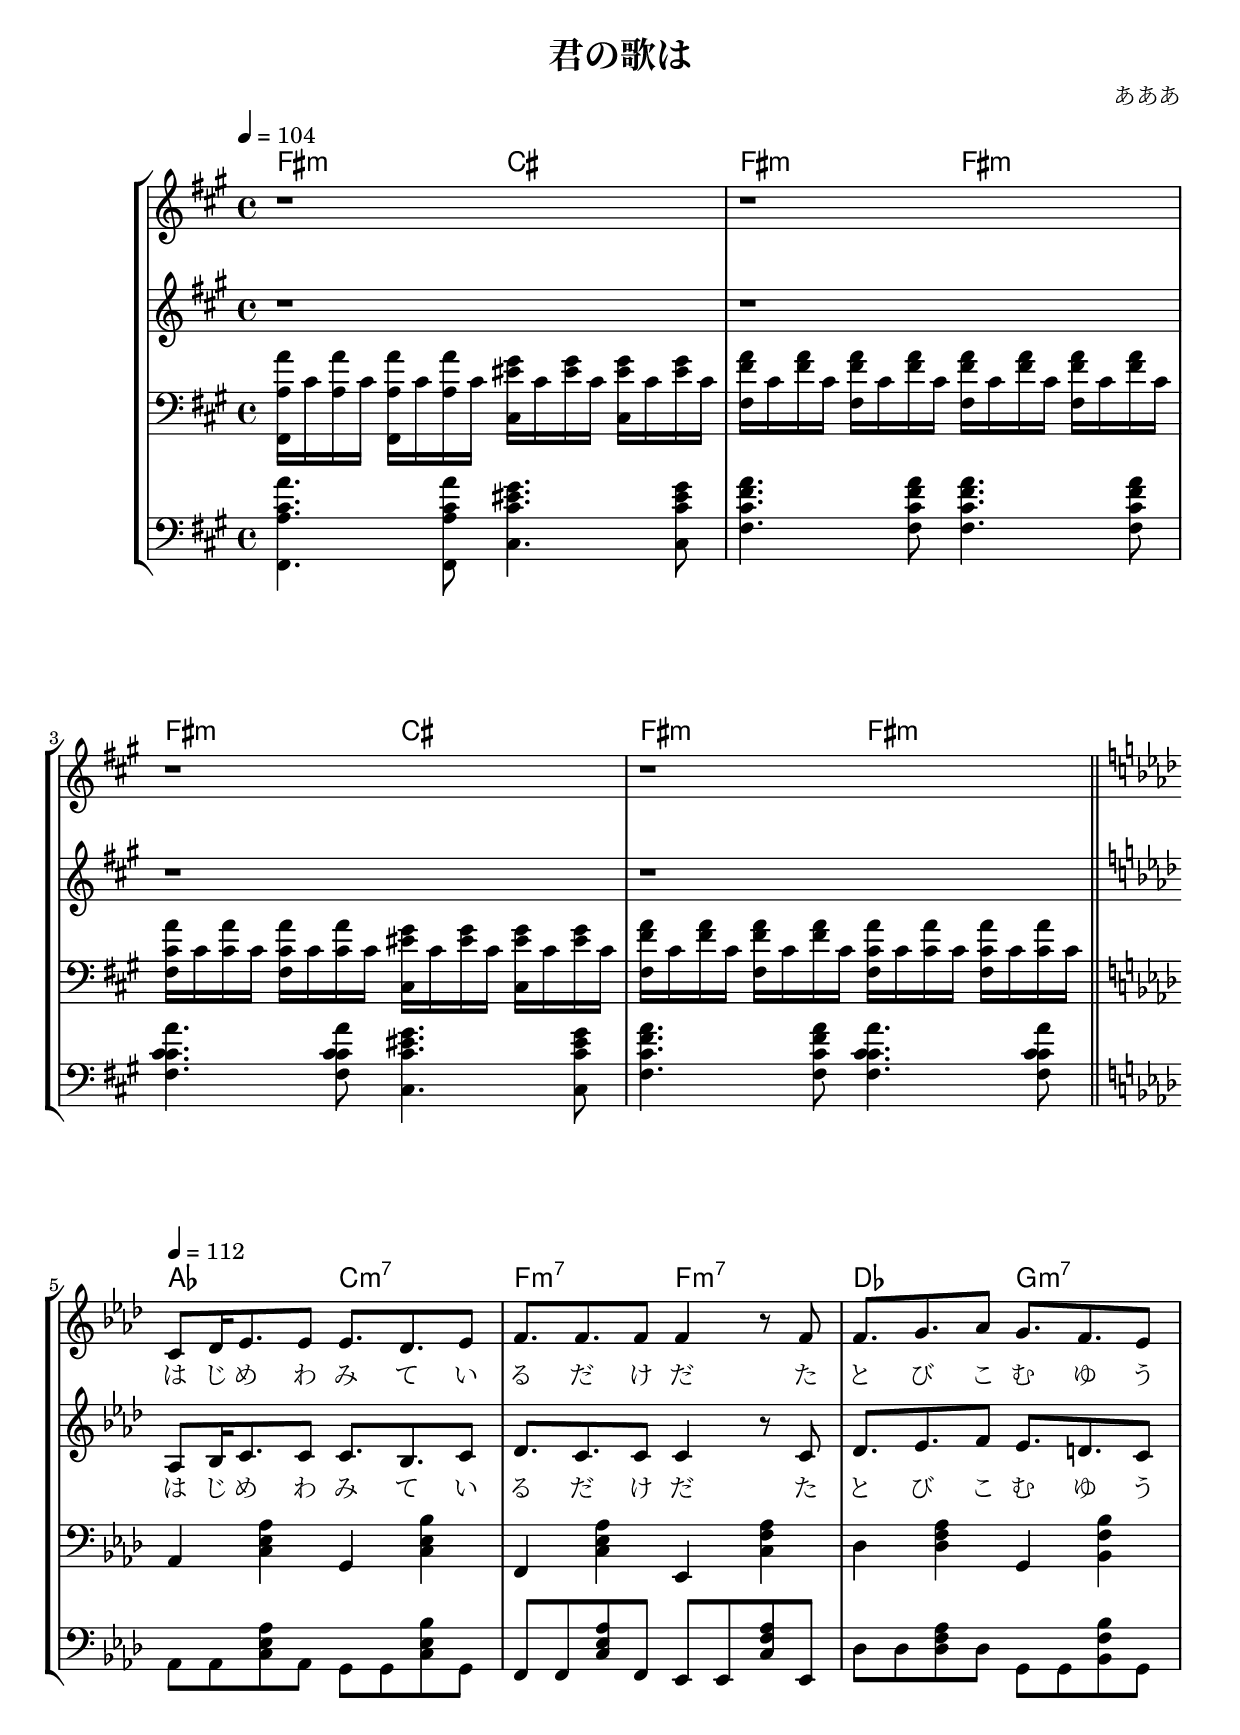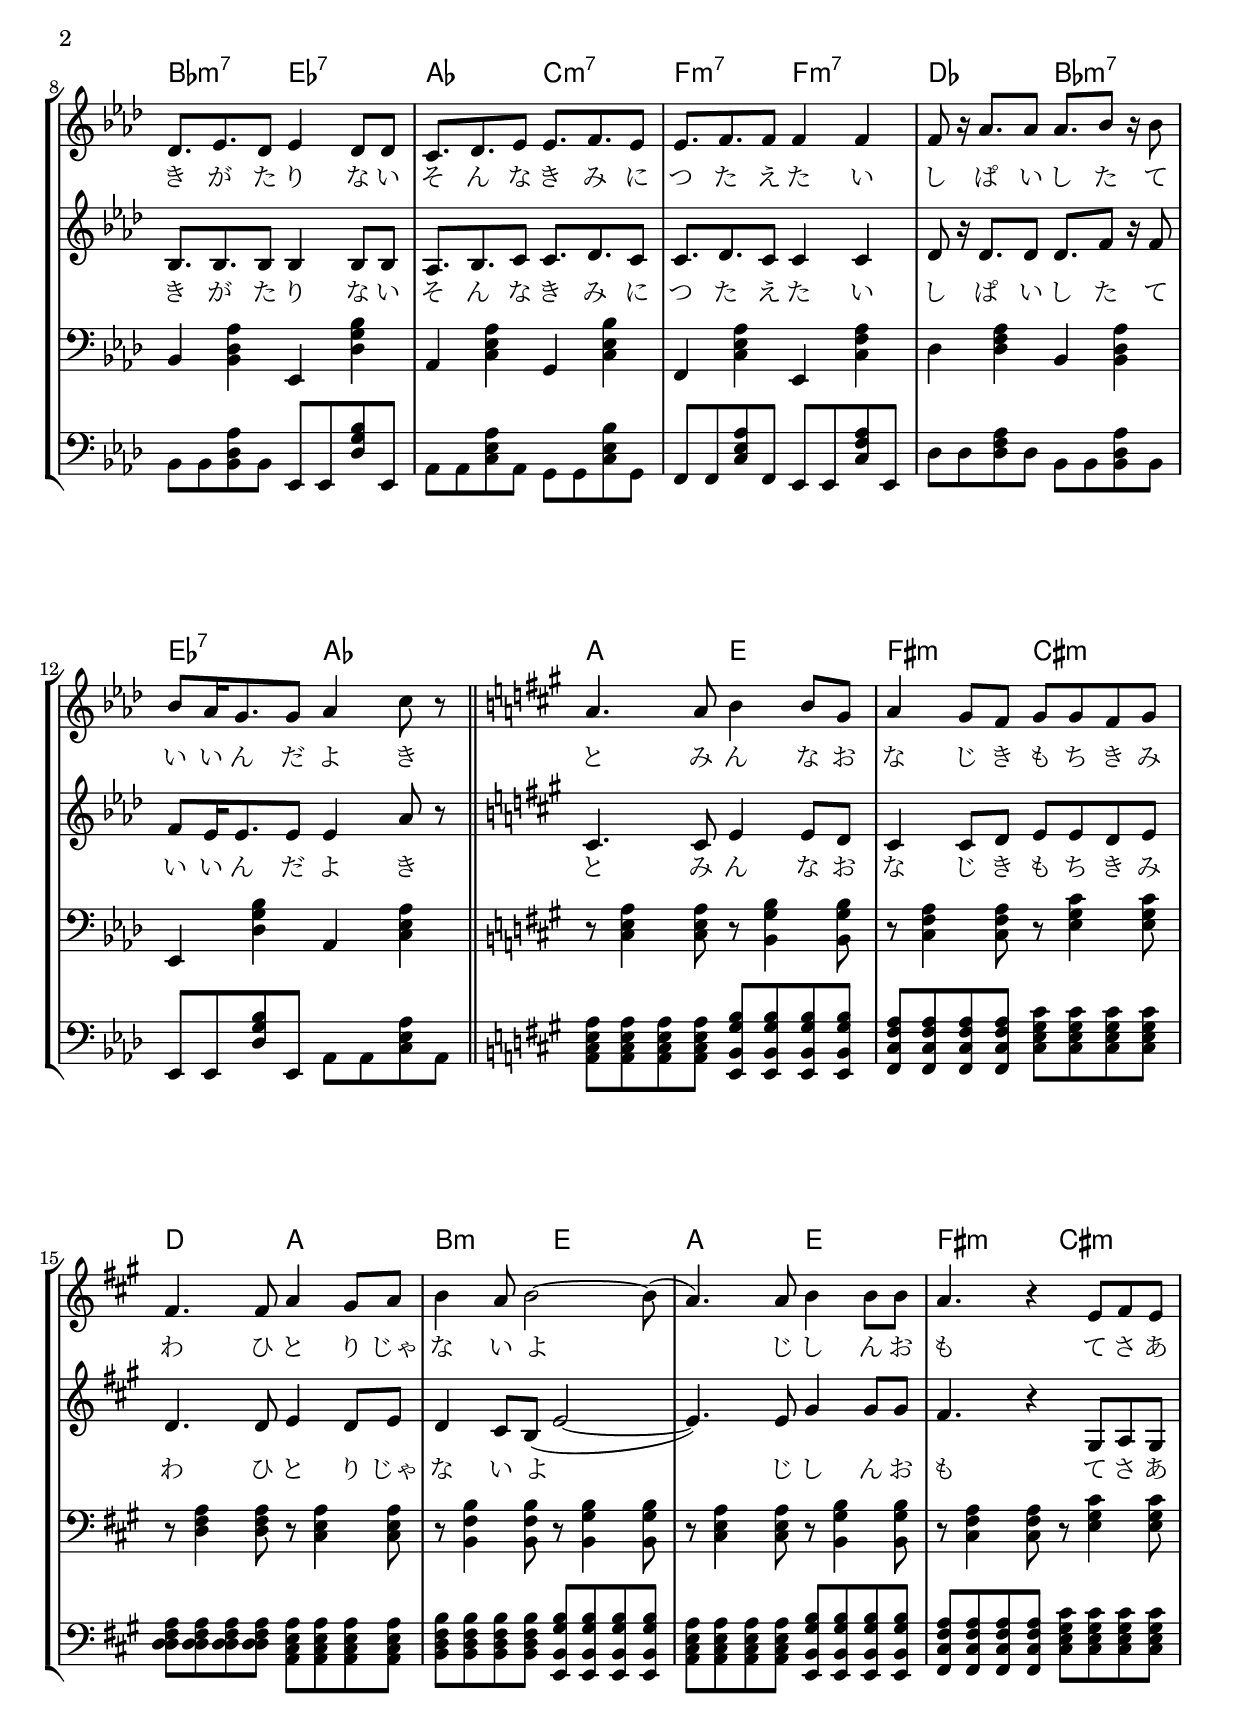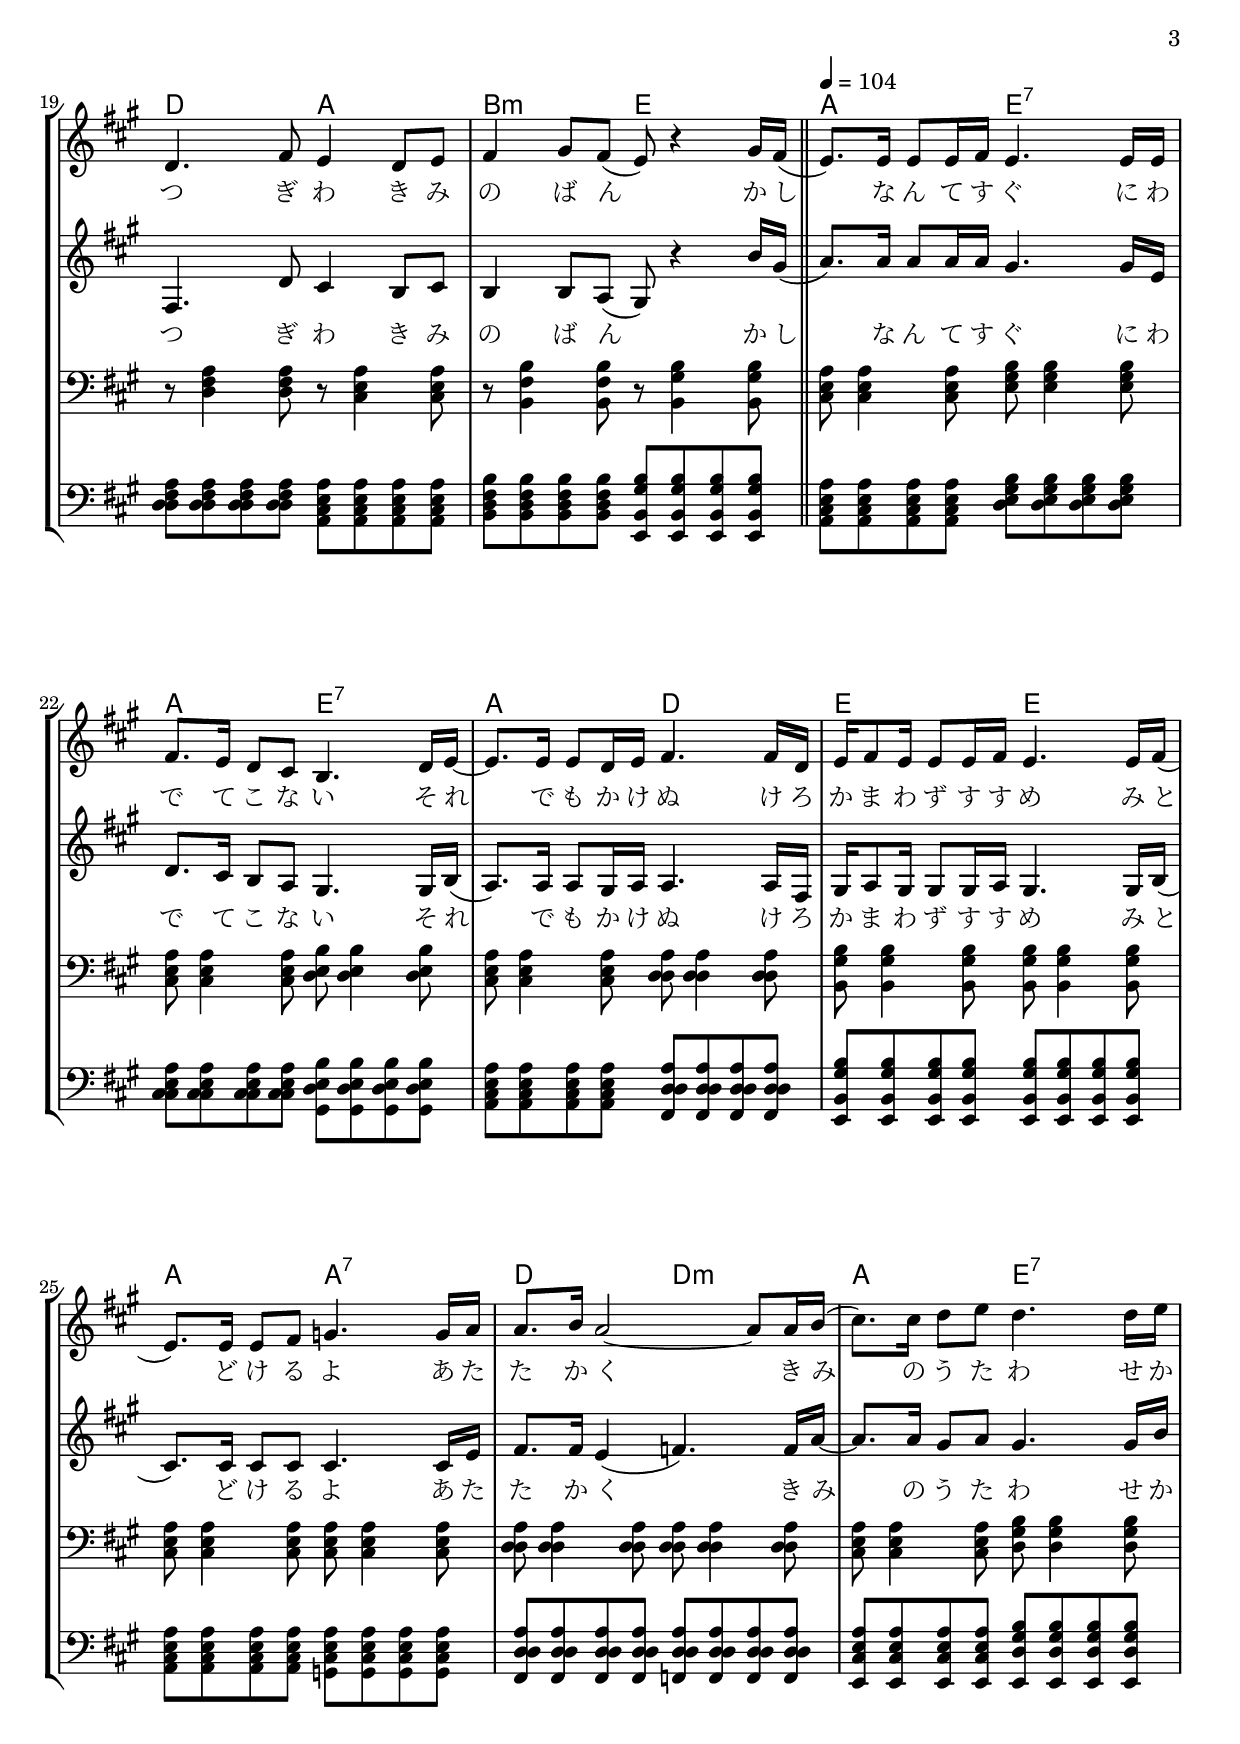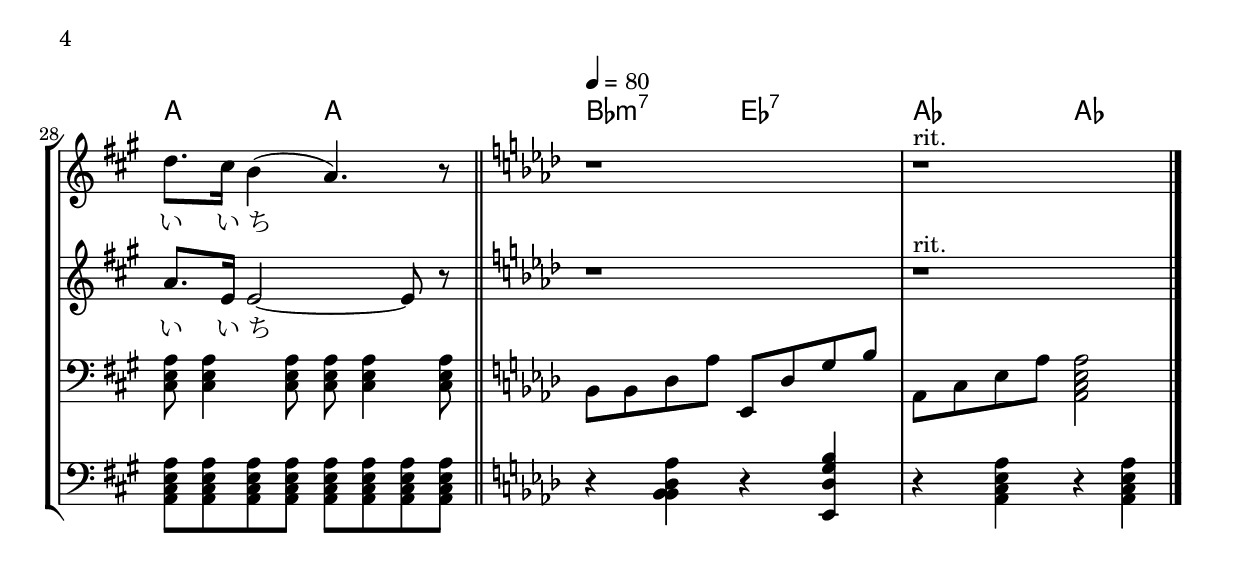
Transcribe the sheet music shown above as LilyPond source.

\version "2.12.1"

\header {
	title = \markup {君の歌は}
	composer = \markup \center-column {あああ}
}

harmony = \chordmode {
	fis2:m cis fis:m fis:m fis:m cis fis:m fis:m 

	as c:min7 f:min7 f:min7 des g:min7 bes:min7 es:7 as c:min7 f:min7 f:min7 des bes:min7 es:7 as 

	a e fis:m cis:m d a b:m e a e fis:m cis:m d a b:m e 

	a e:7 a e:7 a d e e a a:7 d d:m a e:7 a a 

	bes:min7 es:7 as as 
}

melody = {
	\key a \major
	\tempo 4 = 104
	r1 | r1 | r1 | r1   
	\set Staff.midiInstrument = #"fss0.39"
		\key as \major
	\tempo 4 = 112
c'8  des'16  es'8.  es'8  es'8.  des'8.  es'8 
	f'8.  f'8.  f'8  f'4  r8  f'8 
	f'8.  g'8.  as'8  g'8.  f'8.  es'8 
	des'8.  es'8.  des'8  es'4  des'8  des'8 
	c'8.  des'8.  es'8  es'8.  f'8.  es'8 
	es'8.  f'8.  f'8  f'4  f'4 
	f'8  r16  as'8.  as'8  as'8.  bes'8  r16  bes'8 
	bes'8  as'16  g'8.  g'8  as'4  	\set Staff.midiInstrument = #"fss0.37"
	c''8  r8 
		\key a \major
a'4.  a'8  b'4  b'8  gis'8 
	a'4  gis'8  fis'8  gis'8  gis'8  fis'8  gis'8 
	fis'4.  fis'8  a'4  gis'8  a'8 
	b'4  a'8  b'2~b'8 
	(a'4.)  a'8  b'4  b'8  b'8 
	a'4.  r4  e'8  fis'8  e'8 
	d'4.  fis'8  e'4  d'8  e'8 
	fis'4  gis'8  fis'8  (e'8)  	r4 	\set Staff.midiInstrument = #"fss0.37"
	gis'16  fis'16 
	(	\tempo 4 = 104
e'8.)  e'16  e'8  e'16  fis'16  e'4.  e'16  e'16 
	fis'8.  e'16  d'8  cis'8  b4.  d'16  e'16~ 
	e'8.  e'16  e'8  d'16  e'16  fis'4.  fis'16  d'16 
	e'16  fis'8  e'16  e'8  e'16  fis'16  e'4.  e'16  fis'16 
	(e'8.)  e'16  e'8  fis'8  g'4.  g'16  a'16 
	a'8.  b'16  a'2~a'8  a'16  b'16 
	(cis''8.)  cis''16  d''8  e''8  d''4.  d''16  e''16 
	d''8.  cis''16  b'4  (a'4.)  	r8 	\key as \major
	\tempo 4 = 80
	r1 | r1^"rit." \bar "|."
}

words = \lyricmode {
	
	は  じ  め  わ  み  て  い  る  だ  け  だ  た  と  び  こ  む  ゆ  う  き  が  た  り  な  い  そ  ん  な  き  み  に  つ  た  え  た  い  し  ぱ  い  し  た  て  い  い  ん  だ  よ  
	き  と  み  ん  な  お  な  じ  き  も  ち  き  み  わ  ひ  と  り  じゃ  な  い  よ  じ  し  ん  お  も  て  さ  あ  つ  ぎ  わ  き  み  の  ば  ん  
	か  し  な  ん  て  す  ぐ  に  わ  で  て  こ  な  い  そ  れ  で  も  か  け  ぬ  け  ろ  か  ま  わ  ず  す  す  め  み  と  ど  け  る  よ  あ  た  た  か  く  き  み  の  う  た  わ  せ  か  い  い  ち  
	
}

secondmelody = {
	\key a \major
	\tempo 4 = 104
	r1 | r1 | r1 | r1   
	\set Staff.midiInstrument = #"Music box"
		\key as \major
	\tempo 4 = 112
as8  bes16  c'8.  c'8  c'8.  bes8.  c'8 
	des'8.  c'8.  c'8  c'4  r8  c'8 
	des'8.  es'8.  f'8  es'8.  d'8.  c'8 
	bes8.  bes8.  bes8  bes4  bes8  bes8 
	as8.  bes8.  c'8  c'8.  des'8.  c'8 
	c'8.  des'8.  c'8  c'4  c'4 
	des'8  r16  des'8.  des'8  des'8.  f'8  r16  f'8 
	f'8  es'16  es'8.  es'8  es'4  	\set Staff.midiInstrument = #"Marimba"
	as'8  r8 
		\key a \major
cis'4.  cis'8  e'4  e'8  d'8 
	cis'4  cis'8  d'8  e'8  e'8  d'8  e'8 
	d'4.  d'8  e'4  d'8  e'8 
	d'4  cis'8  b8  (e'2~ 
	e'4.)  e'8  gis'4  gis'8  gis'8 
	fis'4.  r4  gis8  a8  gis8 
	fis4.  d'8  cis'4  b8  cis'8 
	b4  b8  a8  (gis8)  	r4 	\set Staff.midiInstrument = #"mmi0.38"
	b'16  gis'16 
	(	\tempo 4 = 104
a'8.)  a'16  a'8  a'16  a'16  gis'4.  gis'16  e'16 
	d'8.  cis'16  b8  a8  gis4.  gis16  b16 
	(a8.)  a16  a8  gis16  a16  a4.  a16  fis16 
	gis16  a8  gis16  gis8  gis16  a16  gis4.  gis16  b16 
	(cis'8.)  cis'16  cis'8  cis'8  cis'4.  cis'16  e'16 
	fis'8.  fis'16  e'4  (f'4.)  f'16  a'16~ 
	a'8.  a'16  gis'8  a'8  gis'4.  gis'16  b'16 
	a'8.  e'16  e'2~e'8  	r8 	\key as \major
	\tempo 4 = 80
	r1 | r1^"rit." \bar "|."
}

secondwords = \lyricmode {
	
	は  じ  め  わ  み  て  い  る  だ  け  だ  た  と  び  こ  む  ゆ  う  き  が  た  り  な  い  そ  ん  な  き  み  に  つ  た  え  た  い  し  ぱ  い  し  た  て  い  い  ん  だ  よ  
	き  と  み  ん  な  お  な  じ  き  も  ち  き  み  わ  ひ  と  り  じゃ  な  い  よ  じ  し  ん  お  も  て  さ  あ  つ  ぎ  わ  き  み  の  ば  ん  
	か  し  な  ん  て  す  ぐ  に  わ  で  て  こ  な  い  そ  れ  で  も  か  け  ぬ  け  ろ  か  ま  わ  ず  す  す  め  み  と  ど  け  る  よ  あ  た  た  か  く  き  み  の  う  た  わ  せ  か  い  い  ち  
	
}

tempochange = {
	\tempo 4 = 104
	r1 | r1 | r1 | r1 \bar "||"
	\tempo 4 = 112
	r1 | r1 | r1 | r1 | r1 | r1 | r1 | r1 \bar "||"
	\tempo 4 = 112
	r1 | r1 | r1 | r1 | r1 | r1 | r1 | r1 \bar "||"
	\tempo 4 = 104
	r1 | r1 | r1 | r1 | r1 | r1 | r1 | r1 \bar "||"
	\tempo 4 = 80
	r1 | \tempo 4 = 60 r2 \tempo 4 = 53 r2 \bar "|."
}

mainacc = {
	\clef bass
	\set Staff.midiInstrument = #"Acoustic Guitar (steel)"
	\key a \major
	\tempo 4 = 104
	<fis, a a'>16 cis'16 <a a'>16 cis'16   <fis, a a'>16 cis'16 <a a'>16 cis'16
	<cis eis' gis'>16 cis'16 <eis' gis'>16 cis'16   <cis eis' gis'>16 cis'16 <eis' gis'>16 cis'16
	<fis fis' a'>16 cis'16 <fis' a'>16 cis'16   <fis fis' a'>16 cis'16 <fis' a'>16 cis'16
	<fis fis' a'>16 cis'16 <fis' a'>16 cis'16   <fis fis' a'>16 cis'16 <fis' a'>16 cis'16
	<fis cis' a'>16 cis'16 <cis' a'>16 cis'16   <fis cis' a'>16 cis'16 <cis' a'>16 cis'16
	<cis eis' gis'>16 cis'16 <eis' gis'>16 cis'16   <cis eis' gis'>16 cis'16 <eis' gis'>16 cis'16
	<fis fis' a'>16 cis'16 <fis' a'>16 cis'16   <fis fis' a'>16 cis'16 <fis' a'>16 cis'16
	<fis cis' a'>16 cis'16 <cis' a'>16 cis'16   <fis cis' a'>16 cis'16 <cis' a'>16 cis'16
	\bar "||"

	\set Staff.midiInstrument = #"Acoustic Guitar (steel)"
	\key as \major
	\tempo 4 = 112
	as,4 <c es as>4
	g,4 <c es bes>4
	f,4 <c es as>4
	es,4 <c f as>4
	des4 <des f as>4
	g,4 <bes, f bes>4
	bes,4 <bes, des as>4
	es,4 <des g bes>4
	as,4 <c es as>4
	g,4 <c es bes>4
	f,4 <c es as>4
	es,4 <c f as>4
	des4 <des f as>4
	bes,4 <bes, des as>4
	es,4 <des g bes>4
	as,4 <c es as>4
	\bar "||"

	\set Staff.midiInstrument = #"Slap Bass 2"
	\key a \major
	r8 <cis e a>4 <cis e a>8
	r8 <b, gis b>4 <b, gis b>8
	r8 <cis fis a>4 <cis fis a>8
	r8 <e gis cis'>4 <e gis cis'>8
	r8 <d fis a>4 <d fis a>8
	r8 <cis e a>4 <cis e a>8
	r8 <b, fis b>4 <b, fis b>8
	r8 <b, gis b>4 <b, gis b>8
	r8 <cis e a>4 <cis e a>8
	r8 <b, gis b>4 <b, gis b>8
	r8 <cis fis a>4 <cis fis a>8
	r8 <e gis cis'>4 <e gis cis'>8
	r8 <d fis a>4 <d fis a>8
	r8 <cis e a>4 <cis e a>8
	r8 <b, fis b>4 <b, fis b>8
	r8 <b, gis b>4 <b, gis b>8
	\bar "||"

	\set Staff.midiInstrument = #"Slap Bass 2"
	\tempo 4 = 104
	<cis e a>8 <cis e a>4 <cis e a>8
	<e gis b>8 <e gis b>4 <e gis b>8
	<cis e a>8 <cis e a>4 <cis e a>8
	<d e b>8 <d e b>4 <d e b>8
	<cis e a>8 <cis e a>4 <cis e a>8
	<d d a>8 <d d a>4 <d d a>8
	<b, gis b>8 <b, gis b>4 <b, gis b>8
	<b, gis b>8 <b, gis b>4 <b, gis b>8
	<cis e a>8 <cis e a>4 <cis e a>8
	<cis e a>8 <cis e a>4 <cis e a>8
	<d d a>8 <d d a>4 <d d a>8
	<d d a>8 <d d a>4 <d d a>8
	<cis e a>8 <cis e a>4 <cis e a>8
	<d gis b>8 <d gis b>4 <d gis b>8
	<cis e a>8 <cis e a>4 <cis e a>8
	<cis e a>8 <cis e a>4 <cis e a>8
	\bar "||"

	\set Staff.midiInstrument = #"Harmonica"
	\key as \major
	\tempo 4 = 80
	bes,8 bes,8 des8 as8
	es,8 des8 g8 bes8
	as,8 c8 es8 as8
	<as, c es as>2
	\bar "|."
}

subacc = {
	\clef bass
	\set Staff.midiInstrument = #"Acoustic Guitar (nylon)"
	\key a \major
	\tempo 4 = 104
	<fis, cis' a a'>4. <fis, cis' a a'>8
	<cis cis' eis' gis'>4. <cis cis' eis' gis'>8
	<fis cis' fis' a'>4. <fis cis' fis' a'>8
	<fis cis' fis' a'>4. <fis cis' fis' a'>8
	<fis cis' cis' a'>4. <fis cis' cis' a'>8
	<cis cis' eis' gis'>4. <cis cis' eis' gis'>8
	<fis cis' fis' a'>4. <fis cis' fis' a'>8
	<fis cis' cis' a'>4. <fis cis' cis' a'>8
	\bar "||"

	\set Staff.midiInstrument = #"Synth Drum"
	\key as \major
	\tempo 4 = 112
	as,8 as,8 <c es as>8 as,8
	g,8 g,8 <c es bes>8 g,8
	f,8 f,8 <c es as>8 f,8
	es,8 es,8 <c f as>8 es,8
	des8 des8 <des f as>8 des8
	g,8 g,8 <bes, f bes>8 g,8
	bes,8 bes,8 <bes, des as>8 bes,8
	es,8 es,8 <des g bes>8 es,8
	as,8 as,8 <c es as>8 as,8
	g,8 g,8 <c es bes>8 g,8
	f,8 f,8 <c es as>8 f,8
	es,8 es,8 <c f as>8 es,8
	des8 des8 <des f as>8 des8
	bes,8 bes,8 <bes, des as>8 bes,8
	es,8 es,8 <des g bes>8 es,8
	as,8 as,8 <c es as>8 as,8
	\bar "||"

	\set Staff.midiInstrument = #"Fretless Bass"
	\key a \major
	<a, cis e a>8 <a, cis e a>8 <a, cis e a>8 <a, cis e a>8
	<e, b, gis b>8 <e, b, gis b>8 <e, b, gis b>8 <e, b, gis b>8
	<fis, cis fis a>8 <fis, cis fis a>8 <fis, cis fis a>8 <fis, cis fis a>8
	<cis e gis cis'>8 <cis e gis cis'>8 <cis e gis cis'>8 <cis e gis cis'>8
	<d d fis a>8 <d d fis a>8 <d d fis a>8 <d d fis a>8
	<a, cis e a>8 <a, cis e a>8 <a, cis e a>8 <a, cis e a>8
	<d b, fis b>8 <d b, fis b>8 <d b, fis b>8 <d b, fis b>8
	<e, b, gis b>8 <e, b, gis b>8 <e, b, gis b>8 <e, b, gis b>8
	<a, cis e a>8 <a, cis e a>8 <a, cis e a>8 <a, cis e a>8
	<e, b, gis b>8 <e, b, gis b>8 <e, b, gis b>8 <e, b, gis b>8
	<fis, cis fis a>8 <fis, cis fis a>8 <fis, cis fis a>8 <fis, cis fis a>8
	<cis e gis cis'>8 <cis e gis cis'>8 <cis e gis cis'>8 <cis e gis cis'>8
	<d d fis a>8 <d d fis a>8 <d d fis a>8 <d d fis a>8
	<a, cis e a>8 <a, cis e a>8 <a, cis e a>8 <a, cis e a>8
	<d b, fis b>8 <d b, fis b>8 <d b, fis b>8 <d b, fis b>8
	<e, b, gis b>8 <e, b, gis b>8 <e, b, gis b>8 <e, b, gis b>8
	\bar "||"

	\set Staff.midiInstrument = #"Slap Bass 1"
	\tempo 4 = 104
	<a, cis e a>8 <a, cis e a>8 <a, cis e a>8 <a, cis e a>8
	<d e gis b>8 <d e gis b>8 <d e gis b>8 <d e gis b>8
	<cis cis e a>8 <cis cis e a>8 <cis cis e a>8 <cis cis e a>8
	<gis, d e b>8 <gis, d e b>8 <gis, d e b>8 <gis, d e b>8
	<a, cis e a>8 <a, cis e a>8 <a, cis e a>8 <a, cis e a>8
	<fis, d d a>8 <fis, d d a>8 <fis, d d a>8 <fis, d d a>8
	<e, b, gis b>8 <e, b, gis b>8 <e, b, gis b>8 <e, b, gis b>8
	<e, b, gis b>8 <e, b, gis b>8 <e, b, gis b>8 <e, b, gis b>8
	<a, cis e a>8 <a, cis e a>8 <a, cis e a>8 <a, cis e a>8
	<g, cis e a>8 <g, cis e a>8 <g, cis e a>8 <g, cis e a>8
	<fis, d d a>8 <fis, d d a>8 <fis, d d a>8 <fis, d d a>8
	<f, d d a>8 <f, d d a>8 <f, d d a>8 <f, d d a>8
	<e, cis e a>8 <e, cis e a>8 <e, cis e a>8 <e, cis e a>8
	<e, d gis b>8 <e, d gis b>8 <e, d gis b>8 <e, d gis b>8
	<a, cis e a>8 <a, cis e a>8 <a, cis e a>8 <a, cis e a>8
	<a, cis e a>8 <a, cis e a>8 <a, cis e a>8 <a, cis e a>8
	\bar "||"

	\set Staff.midiInstrument = #"Electric Guitar (jazz)"
	\key as \major
	\tempo 4 = 80
	r4 <bes, bes, des as>4
	r4 <es, des g bes>4
	r4 <as, c es as>4
	r4 <as, c es as>4
	\bar "|."
}

percA = {
	\drummode {
	\times 16/12{ cymr8. cymr8 cymr16 cymr8. cymr8 cymr16 } |\times 16/12{ r8. cymr8 cymr16 cymr8. cymr8 cymr16 } |\times 16/12{ cymr8. cymr8 cymr16 cymr8. cymr8 cymr16 } |\times 16/12{ cymr8. cymr8 cymr4. r16 } \bar "||"
	\times 16/12{ hh8. hh8. hh8. hh8. } |\times 16/12{ hh8. hh8. hh8. hh8. } |\times 16/12{ hh8. hh8. hh8. hh8. } |\times 16/12{ hh8. hh8. hh8. hh8. } |\times 16/12{ hh8. hh8. hh8. hh8. } |\times 16/12{ hh8. hh8. hh8. hh8. } |\times 16/12{ hh8. hh8. hh8. hh8. } |\times 16/12{ r8. hh4 hh8 hh8. } \bar "||"
	r8 cymr8 cymr8 cymr8 cymr8 cymr8 cymr8 cymr8  |cymr8 cymr8 cymr8 cymr8 cymr8 cymr8 cymr8 cymr8  |cymr8 cymr8 cymr8 cymr8 cymr8 cymr8 cymr8 cymr8  |cymr8 cymr8 cymr8 cymr8 cymr8 cymr8 cymr8 cymr8  |r8 cymr8 cymr8 cymr8 cymr8 cymr8 cymr8 cymr8  |cymr8 cymr8 cymr8 cymr8 cymr8 cymr8 cymr8 cymr8  |cymr8 cymr8 cymr8 cymr8 cymr8 cymr8 cymr8 cymr8  |cymr8 cymr8 cymr4 cymr8 cymr4.  \bar "||"
	r4 hh4 hh4 hh4  |hh4 hh4 hh4 hh4  |hh4 hh4 hh4 hh4  |hh4 hh4 hh4 hh4  |r4 hh4 hh4 hh4  |hh4 hh4 hh4 hh4  |hh4 hh4 hh4 hh4  |r1  \bar "||"
	\times 16/12{ cymr8. cymr8 cymr16 cymr8. cymr8 cymr16 } |\times 16/12{ cymr8. cymr8 cymr4. r16 } \bar "|."
	}
}

percB = {
	\drummode {
	\times 16/12{ r2 r8 hhp8 } |\times 16/12{ r2. } |\times 16/12{ r2 r8 hhp8 } |\times 16/12{ hhp2. } \bar "||"
	\times 16/12{ r8. sn4. sn8. } |\times 16/12{ r8. sn4. sn8 sn16 } |\times 16/12{ r8. sn4. sn8. } |\times 16/12{ r8. sn4. sn8 sn16 } |\times 16/12{ r8. sn4. sn8. } |\times 16/12{ r8. sn4. sn8 sn16 } |\times 16/12{ r8. sn4. sn8. } |\times 16/12{ sn16 sn4 r16 sn8 sn4 } \bar "||"
	r4 sn8 sn4. sn4  |r4 sn8 sn4. sn4  |r4 sn8 sn4. sn4  |r4 sn8 sn4. sn4  |r4 sn8 sn4. sn4  |r4 sn8 sn4. sn4  |r4 sn8 sn4. sn4  |r8 sn8 sn4 sn8 sn8 sn16 sn16 sn16 sn16  \bar "||"
	r4 sn8 sn4. sn4  |r4 sn8 sn4. sn4  |r4 sn8 sn4. sn4  |r4 sn8 sn4. sn4  |r4 sn8 sn4. sn4  |r4 sn8 sn4. sn4  |r4 sn8 sn4. sn4  |sn16 sn16 sn16 sn16 sn16 sn16 sn16 sn16 sn16 sn16 sn16 sn16 sn16 sn16 sn16 sn16  \bar "||"
	\times 16/12{ r2 r8 hhp8 } |\times 16/12{ r2. } \bar "|."
	}
}

percC = {
	\drummode {
	\times 16/12{ bd4. bd4 r16 bd16 } |\times 16/12{ bd4. bd4. } |\times 16/12{ bd4. bd4 r16 bd16 } |\times 16/12{ bd4 r16 bd16 bd4. } \bar "||"
	\times 16/12{ bd4 r16 bd16 bd4. } |\times 16/12{ bd4 r16 bd16 bd4. } |\times 16/12{ bd4 r16 bd16 bd4. } |\times 16/12{ bd4 r16 bd16 bd4. } |\times 16/12{ bd4 r16 bd16 bd4. } |\times 16/12{ bd4 r16 bd16 bd4. } |\times 16/12{ bd4 r16 bd16 bd4. } |\times 16/12{ r8 bd16 bd8 bd16 bd8 bd16 bd8 bd16 } \bar "||"
	bd4 bd4 bd4 bd4  |bd4 bd4 bd8 bd8 bd4  |bd4 bd4 bd4 bd4  |bd4 bd4 bd8 bd8 bd4  |bd4 bd4 bd4 bd4  |bd4 bd4 bd8 bd8 bd4  |bd4 bd4 bd4 bd4  |bd4. bd8 bd4 bd8 bd8  \bar "||"
	bd4 bd4 bd4 bd4  |bd4 bd4 bd4 bd8 bd8  |bd4 bd4 bd4 bd4  |bd4 bd4 bd4 bd8 bd8  |bd4 bd4 bd4 bd4  |bd4 bd4 bd4 bd8 bd8  |bd4 bd4 bd4 bd4  |bd4 bd4 bd8 bd8 bd8 bd8  \bar "||"
	\times 16/12{ bd4. bd4 r16 bd16 } |\times 16/12{ bd4 r16 bd16 bd4. } \bar "|."
	}
}

percD = {
	\drummode {
	\times 16/12{ r2. } |\times 16/12{ rb2. } |\times 16/12{ r2. } |\times 16/12{ rb2. } \bar "||"
	\times 16/12{ r8 hhp8. hhp8. hhp8. hhp16 } |\times 16/12{ r8 hhp8. hhp8. hhp8. hhp16 } |\times 16/12{ r8 hhp8. hhp8. hhp8. hhp16 } |\times 16/12{ r8 hhp8. hhp8. hhp8. hhp16 } |\times 16/12{ r8 hhp8. hhp8. hhp8. hhp16 } |\times 16/12{ r8 hhp8. hhp8. hhp8. hhp16 } |\times 16/12{ r8 hhp8. hhp8. hhp8. hhp16 } |\times 16/12{ r4 r16 hhp4 r16 hhp8 } \bar "||"
	cymc1  |r1 |r1 |r1 |cymc1  |r1 |r1 |r1 \bar "||"
	r8 hhp4 hhp4 hhp4 hhp8  |r8 hhp4 hhp4 hhp4 hhp8  |r8 hhp4 hhp4 hhp4 hhp8  |r8 hhp4 hhp4 hhp4 hhp8  |r8 hhp4 hhp4 hhp4 hhp8  |r8 hhp4 hhp4 hhp4 hhp8  |r8 hhp4 hhp4 hhp4 hhp8  |r8 hhp4 hhp4 hhp4 hhp8  \bar "||"
	\times 16/12{ r2. } |\times 16/12{ rb2. } \bar "|."
	}
}

percE = {
	\drummode {
	r1 |r1 |r1 |\times 16/12{ r4. sn8 sn4 } \bar "||"
	\times 16/12{ r2. } |r1 |r1 |r1 |\times 16/12{ r2. } |r1 |r1 |\times 16/12{ r2 r8. hho16 } \bar "||"
	r1 |r1 |r1 |r1 |r1 |r1 |r1 |r4 r16 hhp8 hhp2 r16  \bar "||"
	cymc1  |r1 |r1 |r1 |cymc1  |r1 |r1 |r1 \bar "||"
	r1 |\times 16/12{ r4. sn8 sn4 } \bar "|."
	}
}

percF = {
	\drummode {
	r1 |r1 |r1 |\times 16/12{ r2 r16 tommh16 tommh8 } \bar "||"
	r1 | r1 | r1 | r1 | r1 | r1 | r1 | r1 \bar "||"
	r1 |r1 |r1 |r1 |r1 |r1 |r1 |r4. hh2 r8  \bar "||"
	r1 | r1 | r1 | r1 | r1 | r1 | r1 | r1 \bar "||"
	r1 |\times 16/12{ r2 r16 tommh16 tommh8 } \bar "|."
	}
}

percG = {
	\drummode {
	r1 |r1 |r1 |\times 16/12{ r2 r8. toml16 } \bar "||"
	r1 | r1 | r1 | r1 | r1 | r1 | r1 | r1 \bar "||"
	r1 | r1 | r1 | r1 | r1 | r1 | r1 | r1 \bar "||"
	r1 | r1 | r1 | r1 | r1 | r1 | r1 | r1 \bar "||"
	r1 |\times 16/12{ r2 r8. toml16 } \bar "|."
	}
}

\score {
	<<
		\new StaffGroup <<
			\new ChordNames {\harmony}
			\new Voice = "melody" {\melody}
			\new Lyrics \lyricsto "melody" \words
			\new Voice = "secondmelody" {\secondmelody}
			\new Lyrics \lyricsto "secondmelody" \secondwords
			\new Staff = "mainacc" {\mainacc}
			\new Staff = "subacc" {\subacc}
		>>
	>>
	\layout { }
}
